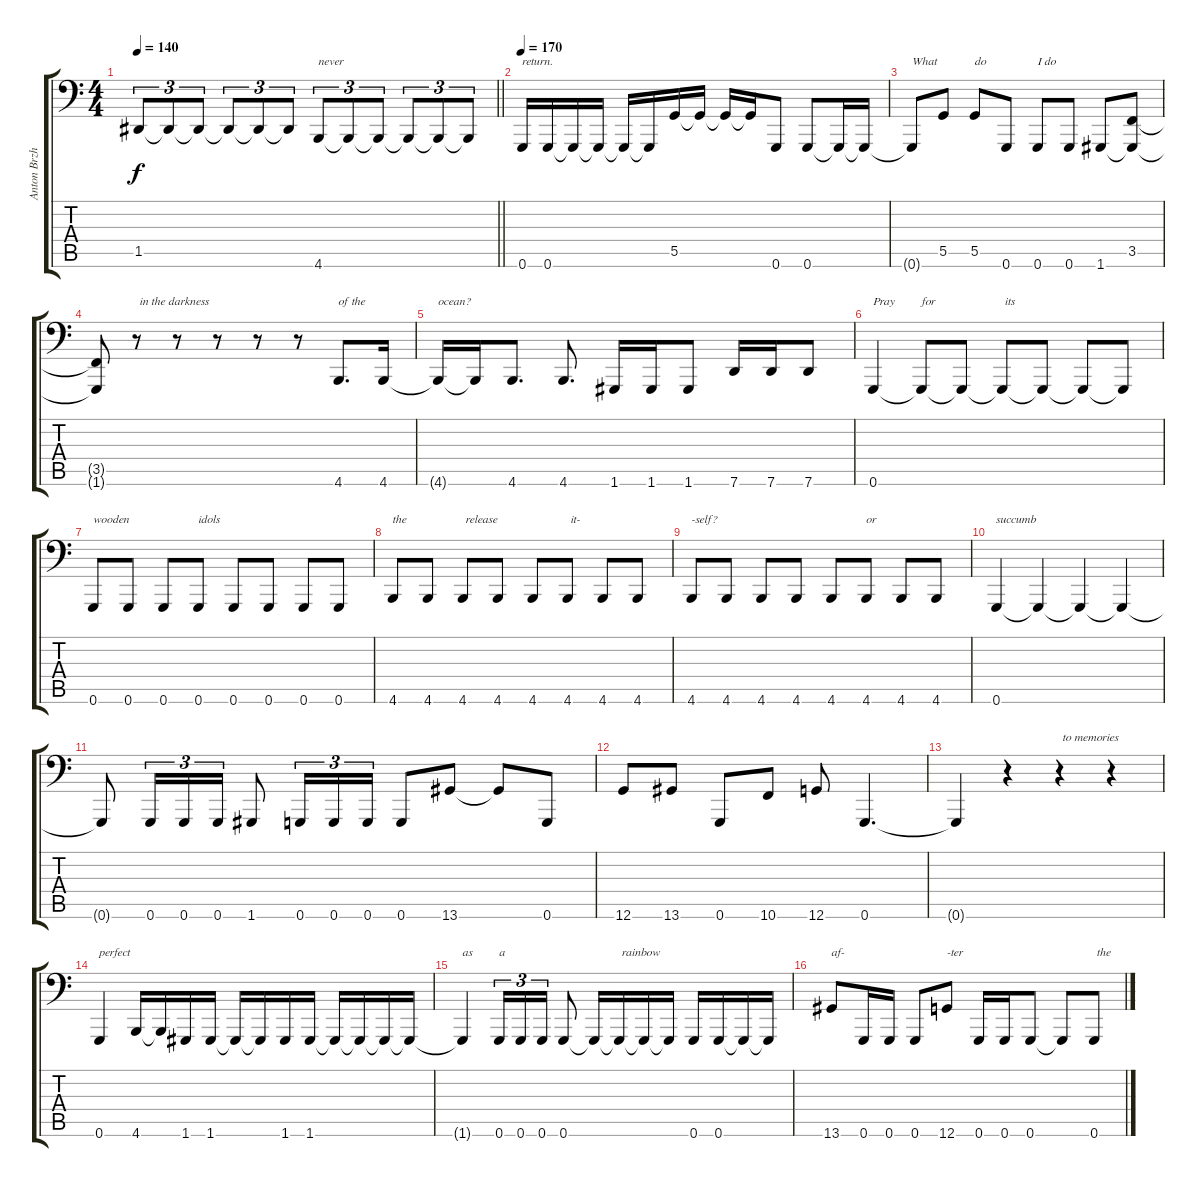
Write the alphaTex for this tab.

\track ("Anton Brzhesky" "Anton Brzh") {instrument electricbasspick}
\staff {score tabs}
\tuning (C3 G2 Eb2 Bb1 D1 G0) {hide}
\ts (4 4)
\tempo 140
\clef f4
\barLineRight lightlight
\ks c
1.5{t}.8{tu (3 2) dy f} 1.5{t}.8{tu (3 2)} 1.5{t}.8{tu (3 2)} 1.5{t}.8{tu (3 2)} 1.5{t}.8{tu (3 2)} 1.5{t}.8{tu (3 2)} 4.6.8{tu (3 2) txt "never"} 4.6{t}.8{tu (3 2)} 4.6{t}.8{tu (3 2)} 4.6{t}.8{tu (3 2)} 4.6{t}.8{tu (3 2)} 4.6{t}.8{tu (3 2)} |
\tempo 170
0.6.16{txt "return."} 0.6.16 0.6{t}.16 0.6{t}.16 0.6{t}.16 0.6{t}.16 5.5.16 5.5{t}.16 5.5{t}.16 5.5{t}.16 0.6.8 0.6.8 0.6{t}.16 0.6{t}.16 |
0.6{t}.8{txt "What "} 5.5.8 5.5.8{txt "do"} 0.6.8 0.6.8{txt "I do"} 0.6.8 1.6.8 (3.5 1.6{t}).8 |
(3.5{t} 1.6{t}).8 r.8{txt " in the darkness "} r.8 r.8 r.8 r.8 4.6.8{d txt "of the "} 4.6.16 |
4.6{t}.16{txt "ocean?"} 4.6{t}.16 4.6.8{d} 4.6.8{d} 1.6.16 1.6.16 1.6.8 7.6.16 7.6.16 7.6.8 |
0.6.4{txt "Pray "} 0.6{t}.8{txt "for "} 0.6{t}.8 0.6{t}.8{txt " its "} 0.6{t}.8 0.6{t}.8 0.6{t}.8 |
0.6.8{txt "wooden "} 0.6.8 0.6.8 0.6.8{txt "idols"} 0.6.8 0.6.8 0.6.8 0.6.8 |
4.6.8{txt "the"} 4.6.8 4.6.8{txt " release"} 4.6.8 4.6.8 4.6.8{txt " it-"} 4.6.8 4.6.8 |
4.6.8{txt "-self?"} 4.6.8 4.6.8 4.6.8 4.6.8 4.6.8{txt "or "} 4.6.8 4.6.8 |
0.6.4{txt "succumb"} 0.6{t}.4 0.6{t}.4 0.6{t}.4 |
0.6{t}.8 0.6.16{tu (3 2)} 0.6.16{tu (3 2)} 0.6.16{tu (3 2)} 1.6.8 0.6.16{tu (3 2)} 0.6.16{tu (3 2)} 0.6.16{tu (3 2)} 0.6.8 13.6.8 13.6{t}.8 0.6.8 |
12.6.8 13.6.8 0.6.8 10.6.8 12.6.8 0.6.4{d} |
0.6{t}.4 r.4 r.4{txt " to memories"} r.4 |
0.6.4{txt "perfect "} 4.6.16 4.6{t}.16 1.6.16 1.6.16 1.6{t}.16 1.6{t}.16 1.6.16 1.6.16 1.6{t}.16 1.6{t}.16 1.6{t}.16 1.6{t}.16 |
1.6{t}.4{txt "as "} 0.6.16{tu (3 2) txt "a"} 0.6.16{tu (3 2)} 0.6.16{tu (3 2)} 0.6.8 0.6{t}.16 0.6{t}.16{txt " rainbow "} 0.6{t}.16 0.6{t}.16 0.6.16 0.6.16 0.6{t}.16 0.6{t}.16 |
13.6.8{txt "af-"} 0.6.16 0.6.16 0.6.8 12.6.8{txt "-ter"} 0.6.16 0.6.16 0.6.8 0.6{t}.8 0.6.8{txt " the "}
